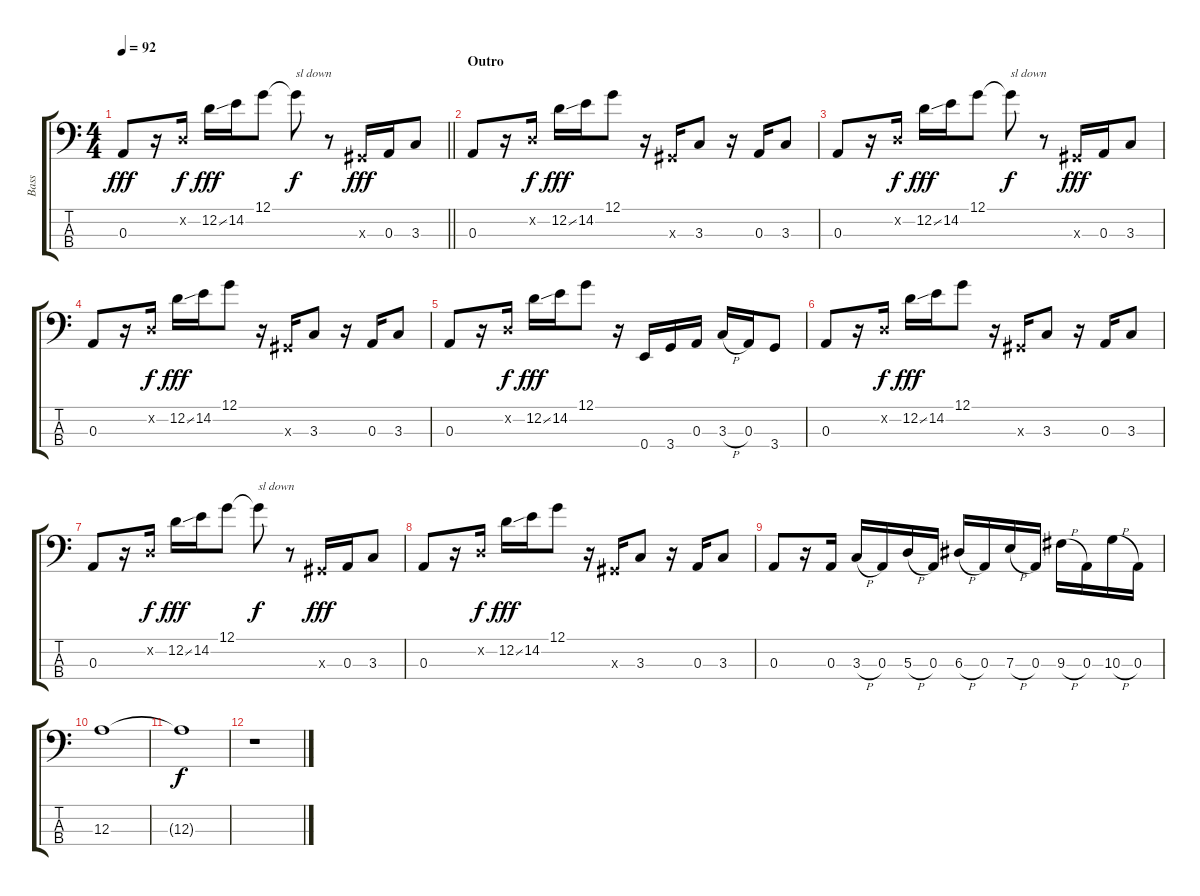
\track ("Bass" "Bass") {instrument electricbassfinger}
\staff {score tabs}
\tuning (G2 D2 A1 E1) {hide}
\ts (4 4)
\tempo 92
\clef f4
\barLineRight lightlight
\ks c
0.3.8{dy fff} r.16 0.2{x}.16{dy f} 12.2{ss}.16{dy fff} 14.2.16 12.1.8 12.1{t}.8{txt "sl down" dy f} r.8 -1.3{x}.16{dy fff} 0.3.16 3.3.8 |
\section ("" "Outro")
0.3.8 r.16 0.2{x}.16{dy f} 12.2{ss}.16{dy fff} 14.2.16 12.1.8 r.16 -1.3{x}.16 3.3.8 r.16 0.3.16 3.3.8 |
0.3.8 r.16 0.2{x}.16{dy f} 12.2{ss}.16{dy fff} 14.2.16 12.1.8 12.1{t}.8{txt "sl down" dy f} r.8 -1.3{x}.16{dy fff} 0.3.16 3.3.8 |
0.3.8 r.16 0.2{x}.16{dy f} 12.2{ss}.16{dy fff} 14.2.16 12.1.8 r.16 -1.3{x}.16 3.3.8 r.16 0.3.16 3.3.8 |
0.3.8 r.16 0.2{x}.16{dy f} 12.2{ss}.16{dy fff} 14.2.16 12.1.8 r.16 0.4.16 3.4.16 0.3.16 3.3{h}.16 0.3.16 3.4.8 |
0.3.8 r.16 0.2{x}.16{dy f} 12.2{ss}.16{dy fff} 14.2.16 12.1.8 r.16 -1.3{x}.16 3.3.8 r.16 0.3.16 3.3.8 |
0.3.8 r.16 0.2{x}.16{dy f} 12.2{ss}.16{dy fff} 14.2.16 12.1.8 12.1{t}.8{txt "sl down" dy f} r.8 -1.3{x}.16{dy fff} 0.3.16 3.3.8 |
0.3.8 r.16 0.2{x}.16{dy f} 12.2{ss}.16{dy fff} 14.2.16 12.1.8 r.16 -1.3{x}.16 3.3.8 r.16 0.3.16 3.3.8 |
0.3.8 r.16 0.3.16 3.3{h}.16 0.3.16 5.3{h}.16 0.3.16 6.3{h}.16 0.3.16 7.3{h}.16 0.3.16 9.3{h}.16 0.3.16 10.3{h}.16 0.3.16 |
12.3.1 |
12.3{t}.1{dy f} |
r.1
